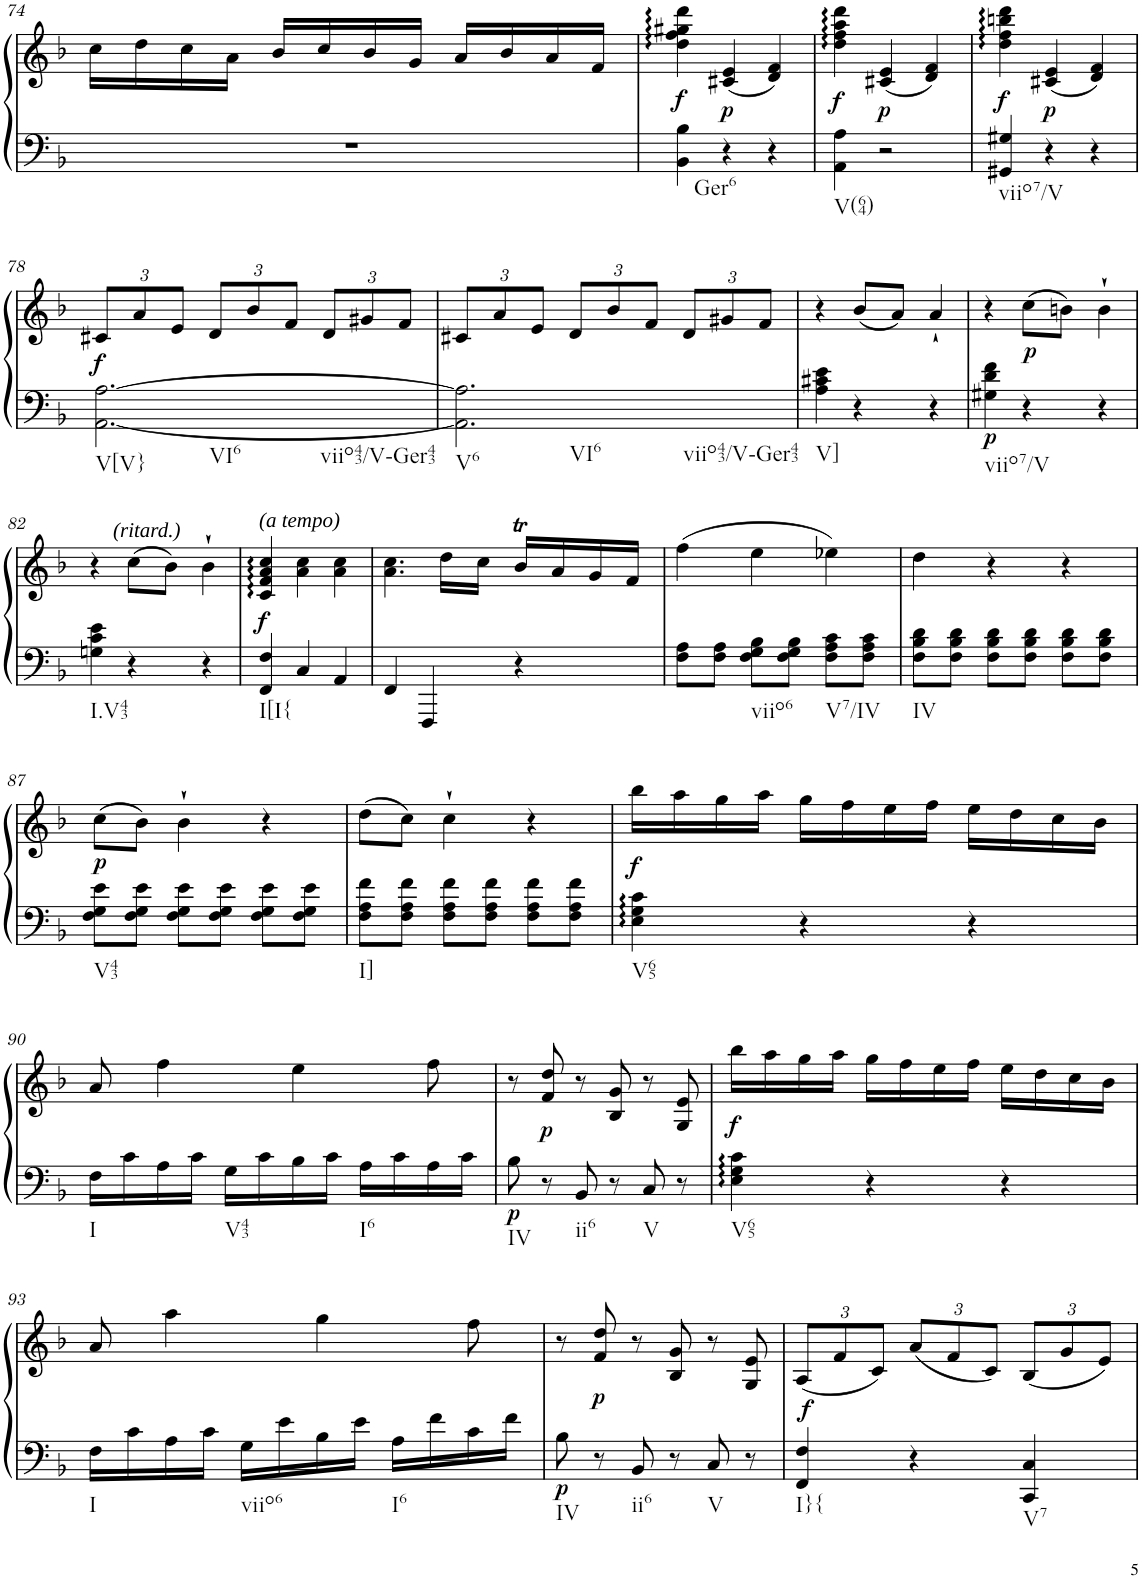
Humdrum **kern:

**kern	**kern	**dynam
*part1	*part1	*part1
*staff2	*staff1	*staff1/2
*I"Klavier linke Hand	*	*
!!LO:PB:g=z
*clefG2	*clefG2	*
*k[b-]	*k[b-]	*
*M3/4	*M3/4	*
=74	=74	=74
2.r	16cc\LL	.
.	16dd\	.
.	16cc\	.
.	16a\JJ	.
.	16b-/LL	.
.	16cc/	.
.	16b-/	.
.	16g/JJ	.
.	16a/LL	.
.	16b-/	.
.	16a/	.
.	16f/JJ	.
=75	=75	=75
!LO:TX:b:t=Ger6	!	!
!	!	!LO:DY:b
4BB-\ 4B-\	4dd\ 4ff\ 4gg#X\ 4ddd\	f
!	!	!LO:DY:b
4r	(4c#X/ 4e/	p
4r	4d/ 4f/)	.
=76	=76	=76
!LO:TX:b:t=V(64)	!	!
!	!	!LO:DY:b
4AA\ 4A\	4dd\ 4ff\ 4aa\ 4ddd\	f
!	!	!LO:DY:b
2r	(4c#X/ 4e/	p
.	4d/ 4f/)	.
=77	=77	=77
!LO:TX:b:t=viio7/V	!	!
!	!	!LO:DY:b
4GG#X/ 4G#X/	4dd\ 4ff\ 4bbn\ 4ddd\	f
!	!	!LO:DY:b
4r	(4c#X/ 4e/	p
4r	4d/ 4f/)	.
!!LO:LB:g=z
=78	=78	=78
*	*Xbrackettup	*
!LO:TX:b:t=V[V}	!	!
!LO:TX:b:t=VI6	!	!
!LO:TX:b:t=viio43/V-Ger43	!	!
!	!	!LO:DY:b
[2.AA\ [2.A\	12c#X/L	f
.	12a/	.
.	12e/J	.
.	12d/L	.
.	12b-/	.
.	12f/J	.
.	12d/L	.
.	12g#X/	.
.	12f/J	.
=79	=79	=79
!LO:TX:b:t=V6	!	!
!LO:TX:b:t=VI6	!	!
!LO:TX:b:t=viio43/V-Ger43	!	!
2.AA\] 2.A\]	12c#X/L	.
.	12a/	.
.	12e/J	.
.	12d/L	.
.	12b-/	.
.	12f/J	.
.	12d/L	.
.	12g#X/	.
.	12f/J	.
=80	=80	=80
!LO:TX:b:t=V]	!	!
4A\ 4c#X\ 4e\	4r	.
4r	(8b-/L	.
.	8a/J)	.
4r	4a`/	.
=81	=81	=81
!LO:TX:b:t=viio7/V	!	!
!	!	!LO:DY:b=2
4G#X\ 4d\ 4f\	4r	p
!	!	!LO:DY:b
4r	(8cc\L	p
.	8bn\J)	.
4r	4b`\	.
!!LO:LB:g=z
=82	=82	=82
!LO:TX:b:t=I.V43	!	!
4Gn\ 4c\ 4e\	4r	.
!	!LO:TX:a:i:t=(ritard.)	!
4r	(8cc\L	.
.	8b-\J)	.
4r	4b-`\	.
=83	=83	=83
!	!LO:TX:a:i:t=(a tempo)	!
!LO:TX:b:t=I[I{	!	!
!	!	!LO:DY:b
4FF/ 4F/	4c/ 4f/ 4a/ 4cc/	f
4C/	4a\ 4cc\	.
4AA/	4a\ 4cc\	.
=84	=84	=84
4FF/	4.a\ 4.cc\	.
4FFF/	.	.
.	16dd\LL	.
.	16cc\JJ	.
4r	16b-T/LL	.
.	16a/	.
.	16g/	.
.	16f/JJ	.
=85	=85	=85
8F\ 8A\L	(4ff\	.
8F\ 8A\J	.	.
!LO:TX:b:t=viio6	!	!
8F\ 8G\ 8B-\L	4ee\	.
8F\ 8G\ 8B-\J	.	.
!LO:TX:b:t=V7/IV	!	!
8F\ 8A\ 8c\L	4ee-X\)	.
8F\ 8A\ 8c\J	.	.
=86	=86	=86
!LO:TX:b:t=IV	!	!
8F\ 8B-\ 8d\L	4dd\	.
8F\ 8B-\ 8d\J	.	.
8F\ 8B-\ 8d\L	4r	.
8F\ 8B-\ 8d\J	.	.
8F\ 8B-\ 8d\L	4r	.
8F\ 8B-\ 8d\J	.	.
!!LO:LB:g=z
=87	=87	=87
!LO:TX:b:t=V43	!	!
!	!	!LO:DY:b
8F\ 8G\ 8e\L	(8cc\L	p
8F\ 8G\ 8e\J	8b-\J)	.
8F\ 8G\ 8e\L	4b-`\	.
8F\ 8G\ 8e\J	.	.
8F\ 8G\ 8e\L	4r	.
8F\ 8G\ 8e\J	.	.
=88	=88	=88
!LO:TX:b:t=I]	!	!
8F\ 8A\ 8f\L	(8dd\L	.
8F\ 8A\ 8f\J	8cc\J)	.
8F\ 8A\ 8f\L	4cc`\	.
8F\ 8A\ 8f\J	.	.
8F\ 8A\ 8f\L	4r	.
8F\ 8A\ 8f\J	.	.
=89	=89	=89
!LO:TX:b:t=V65	!	!
!	!	!LO:DY:b
4E\ 4G\ 4c\	16bb-\LL	f
.	16aa\	.
.	16gg\	.
.	16aa\JJ	.
4r	16gg\LL	.
.	16ff\	.
.	16ee\	.
.	16ff\JJ	.
4r	16ee\LL	.
.	16dd\	.
.	16cc\	.
.	16b-\JJ	.
!!LO:LB:g=z
=90	=90	=90
!LO:TX:b:t=I	!	!
16F\LL	8a/	.
16c\	.	.
16A\	4ff\	.
16c\JJ	.	.
!LO:TX:b:t=V43	!	!
16G\LL	.	.
16c\	.	.
16B-\	4ee\	.
16c\JJ	.	.
!LO:TX:b:t=I6	!	!
16A\LL	.	.
16c\	.	.
16A\	8ff\	.
16c\JJ	.	.
=91	=91	=91
!LO:TX:b:t=IV	!	!
!	!	!LO:DY:b=2
8B-\	8r	p
!	!	!LO:DY:b
8r	8f/ 8dd/	p
!LO:TX:b:t=ii6	!	!
8BB-/	8r	.
8r	8B-/ 8g/	.
!LO:TX:b:t=V	!	!
8C/	8r	.
8r	8G/ 8e/	.
=92	=92	=92
!LO:TX:b:t=V65	!	!
!	!	!LO:DY:b
4E\ 4G\ 4c\	16bb-\LL	f
.	16aa\	.
.	16gg\	.
.	16aa\JJ	.
4r	16gg\LL	.
.	16ff\	.
.	16ee\	.
.	16ff\JJ	.
4r	16ee\LL	.
.	16dd\	.
.	16cc\	.
.	16b-\JJ	.
!!LO:LB:g=z
=93	=93	=93
!LO:TX:b:t=I	!	!
16F\LL	8a/	.
16c\	.	.
16A\	4aa\	.
16c\JJ	.	.
!LO:TX:b:t=viio6	!	!
16G\LL	.	.
16e\	.	.
16B-\	4gg\	.
16e\JJ	.	.
!LO:TX:b:t=I6	!	!
16A\LL	.	.
16f\	.	.
16c\	8ff\	.
16f\JJ	.	.
=94	=94	=94
!LO:TX:b:t=IV	!	!
!	!	!LO:DY:b=2
8B-\	8r	p
!	!	!LO:DY:b
8r	8f/ 8dd/	p
!LO:TX:b:t=ii6	!	!
8BB-/	8r	.
8r	8B-/ 8g/	.
!LO:TX:b:t=V	!	!
8C/	8r	.
8r	8G/ 8e/	.
=95	=95	=95
!LO:TX:b:t=I}{	!	!
!	!	!LO:DY:a=2
4FF/ 4F/	(12A/L	f
.	12f/	.
.	12c/J)	.
4r	(12a/L	.
.	12f/	.
.	12c/J)	.
!LO:TX:b:t=V7	!	!
4CC/ 4C/	(12B-/L	.
.	12g/	.
.	12e/J)	.
=	=	=
*-	*-	*-
